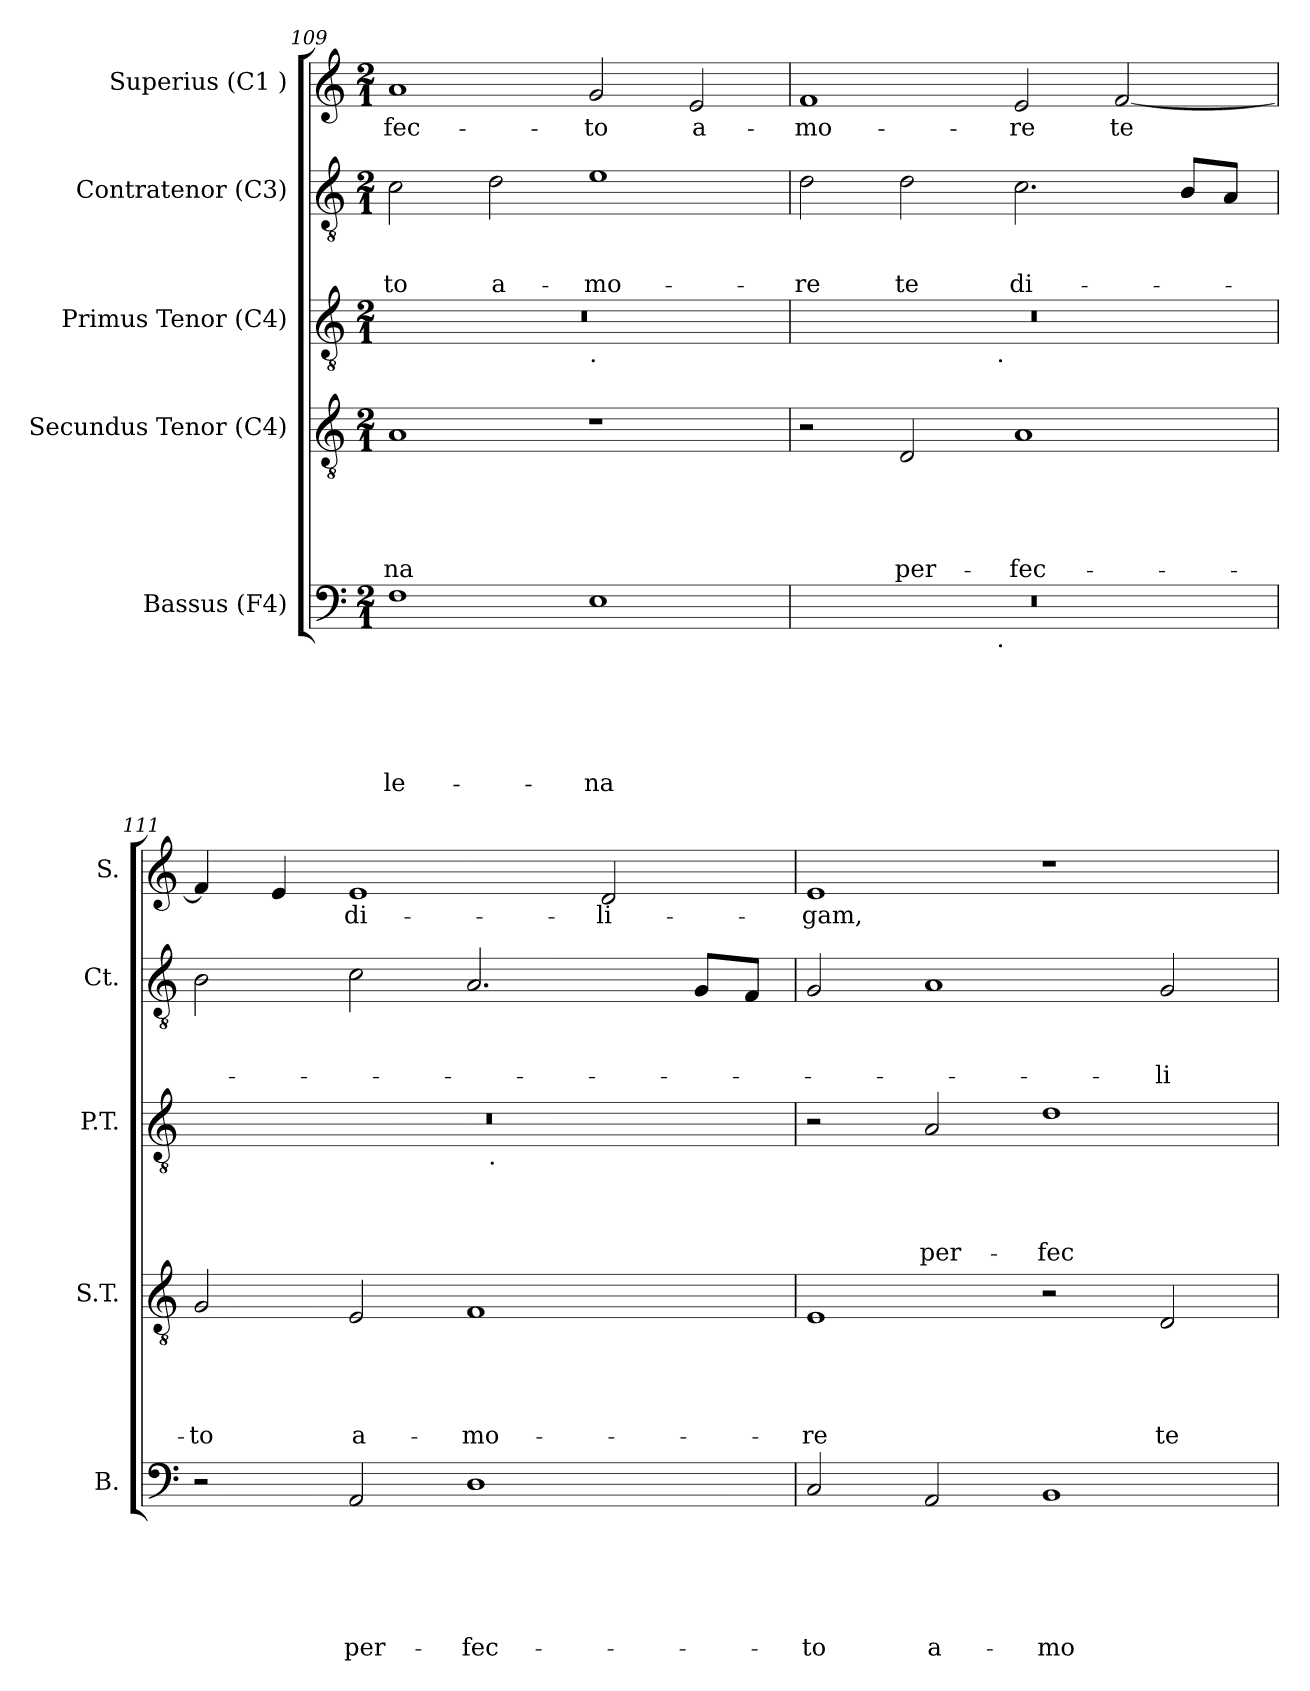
**kern	**text	**text	**text	**text	**text	**text	**kern	**text	**text	**text	**text	**text	**kern	**text	**text	**text	**text	**kern	**text	**text	**text	**kern	**text
*part5	*part5	*part5	*part5	*part5	*part5	*part5	*part4	*part4	*part4	*part4	*part4	*part4	*part3	*part3	*part3	*part3	*part3	*part2	*part2	*part2	*part2	*part1	*part1
*staff5	*staff5	*staff5	*staff5	*staff5	*staff5	*staff5	*staff4	*staff4	*staff4	*staff4	*staff4	*staff4	*staff3	*staff3	*staff3	*staff3	*staff3	*staff2	*staff2	*staff2	*staff2	*staff1	*staff1
*I"Bassus (F4)	*	*	*	*	*	*	*I"Secundus Tenor (C4)	*	*	*	*	*	*I"Primus Tenor (C4)	*	*	*	*	*I"Contratenor (C3)	*	*	*	*I"Superius (C1 )	*
*I'B.	*	*	*	*	*	*	*I'S.T.	*	*	*	*	*	*I'P.T.	*	*	*	*	*I'Ct.	*	*	*	*I'S.	*
*clefF4	*	*	*	*	*	*	*clefGv2	*	*	*	*	*	*clefGv2	*	*	*	*	*clefGv2	*	*	*	*clefG2	*
*k[]	*	*	*	*	*	*	*k[]	*	*	*	*	*	*k[]	*	*	*	*	*k[]	*	*	*	*k[]	*
*C:	*	*	*	*	*	*	*C:	*	*	*	*	*	*C:	*	*	*	*	*C:	*	*	*	*C:	*
*M2/1	*	*	*	*	*	*	*M2/1	*	*	*	*	*	*M2/1	*	*	*	*	*M2/1	*	*	*	*M2/1	*
=109	=109	=109	=109	=109	=109	=109	=109	=109	=109	=109	=109	=109	=109	=109	=109	=109	=109	=109	=109	=109	=109	=109	=109
!	!	!	!	!	!	!LO:LY:b	!	!	!	!	!	!LO:LY:b	!	!	!	!	!	!	!	!	!LO:LY:b	!	!LO:LY:b
*	*	*	*	*	*	*	*	*	*	*	*	*	*^	*	*	*	*	*	*	*	*	*	*
1F	.	.	.	.	.	-le-	1A	.	.	.	.	-na	0r	1ryy	.	.	.	.	2c\	.	.	-to	1a	-fec-
!	!	!	!	!	!	!	!	!	!	!	!	!	!	!	!	!	!	!	!	!	!	!LO:LY:b	!	!
.	.	.	.	.	.	.	.	.	.	.	.	.	.	.	.	.	.	.	2d\	.	.	a-	.	.
!	!	!	!	!	!	!	!	!	!	!	!	!	!	!LO:TX:b:t=.	!	!	!	!	!	!	!	!	!	!
!	!	!	!	!	!	!LO:LY:b	!	!	!	!	!	!	!	!	!	!	!	!	!	!	!	!LO:LY:b	!	!LO:LY:b
1E	.	.	.	.	.	-na	1r	.	.	.	.	.	.	1ryy	.	.	.	.	1e	.	.	-mo-	2g/	-to
!	!	!	!	!	!	!	!	!	!	!	!	!	!	!	!	!	!	!	!	!	!	!	!	!LO:LY:b
.	.	.	.	.	.	.	.	.	.	.	.	.	.	.	.	.	.	.	.	.	.	.	2e/	a-
=110	=110	=110	=110	=110	=110	=110	=110	=110	=110	=110	=110	=110	=110	=110	=110	=110	=110	=110	=110	=110	=110	=110	=110	=110
!	!	!	!	!	!	!	!	!	!	!	!	!	!	!	!	!	!	!	!	!	!	!LO:LY:b	!	!LO:LY:b
*^	*	*	*	*	*	*	*	*	*	*	*	*	*	*	*	*	*	*	*	*	*	*	*	*
0r	2ryy	.	.	.	.	.	.	2r	.	.	.	.	.	0r	2ryy	.	.	.	.	2d\	.	.	-re	1f	-mo-
!	!	!	!	!	!	!	!	!	!	!	!	!	!LO:LY:b	!	!	!	!	!	!	!	!	!	!LO:LY:b	!	!
.	4...ryy	.	.	.	.	.	.	2D/	.	.	.	.	per-	.	4...ryy	.	.	.	.	2d\	.	.	te	.	.
!	!	!	!	!	!	!	!	!	!	!	!	!	!	!	!LO:TX:b:t=.	!	!	!	!	!	!	!	!	!	!
!	!LO:TX:b:t=.	!	!	!	!	!	!	!	!	!	!	!	!	!	!	!	!	!	!	!	!	!	!	!	!
.	1ryy	.	.	.	.	.	.	.	.	.	.	.	.	.	1ryy	.	.	.	.	.	.	.	.	.	.
!	!	!	!	!	!	!	!	!	!	!	!	!	!LO:LY:b:rj	!	!	!	!	!	!	!	!	!	!LO:LY:b	!	!LO:LY:b
.	.	.	.	.	.	.	.	1A	.	.	.	.	-fec-	.	.	.	.	.	.	2.c\	.	.	di-	2e/	-re
!	!	!	!	!	!	!	!	!	!	!	!	!	!	!	!	!	!	!	!	!	!	!	!	!	!LO:LY:b
.	.	.	.	.	.	.	.	.	.	.	.	.	.	.	.	.	.	.	.	.	.	.	.	[<2f/	te
.	.	.	.	.	.	.	.	.	.	.	.	.	.	.	.	.	.	.	.	8B/L	.	.	.	.	.
.	.	.	.	.	.	.	.	.	.	.	.	.	.	.	.	.	.	.	.	8A/J	.	.	.	.	.
.	32ryy	.	.	.	.	.	.	.	.	.	.	.	.	.	32ryy	.	.	.	.	.	.	.	.	.	.
!!LO:LB:g=z
=111	=111	=111	=111	=111	=111	=111	=111	=111	=111	=111	=111	=111	=111	=111	=111	=111	=111	=111	=111	=111	=111	=111	=111	=111	=111
!	!	!	!	!	!	!	!	!	!	!	!	!	!LO:LY:b	!	!	!	!	!	!	!	!	!	!	!	!
*v	*v	*	*	*	*	*	*	*	*	*	*	*	*	*	*	*	*	*	*	*	*	*	*	*	*
2r	.	.	.	.	.	.	2G/	.	.	.	.	-to	0r	1ryy	.	.	.	.	2B\	.	.	.	4f/]	.
.	.	.	.	.	.	.	.	.	.	.	.	.	.	.	.	.	.	.	.	.	.	.	4e/	.
!	!	!	!	!	!	!LO:LY:b	!	!	!	!	!	!LO:LY:b	!	!	!	!	!	!	!	!	!	!	!	!LO:LY:b
2AA/	.	.	.	.	.	per-	2E/	.	.	.	.	a-	.	.	.	.	.	.	2c\	.	.	.	1e	di-
!	!	!	!	!	!	!LO:LY:b	!	!	!	!	!	!LO:LY:b	!	!	!	!	!	!	!	!	!	!	!	!
1D	.	.	.	.	.	-fec-	1F	.	.	.	.	-mo-	.	32ryy	.	.	.	.	2.A/	.	.	.	.	.
!	!	!	!	!	!	!	!	!	!	!	!	!	!	!LO:TX:b:t=.	!	!	!	!	!	!	!	!	!	!
.	.	.	.	.	.	.	.	.	.	.	.	.	.	2ryy	.	.	.	.	.	.	.	.	.	.
!	!	!	!	!	!	!	!	!	!	!	!	!	!	!	!	!	!	!	!	!	!	!	!	!LO:LY:b
.	.	.	.	.	.	.	.	.	.	.	.	.	.	.	.	.	.	.	.	.	.	.	2d/	-li-
.	.	.	.	.	.	.	.	.	.	.	.	.	.	4...ryy	.	.	.	.	.	.	.	.	.	.
.	.	.	.	.	.	.	.	.	.	.	.	.	.	.	.	.	.	.	8G/L	.	.	.	.	.
.	.	.	.	.	.	.	.	.	.	.	.	.	.	.	.	.	.	.	8F/J	.	.	.	.	.
=112	=112	=112	=112	=112	=112	=112	=112	=112	=112	=112	=112	=112	=112	=112	=112	=112	=112	=112	=112	=112	=112	=112	=112	=112
!	!	!	!	!	!	!LO:LY:b	!	!	!	!	!	!LO:LY:b	!	!	!	!	!	!	!	!	!	!	!	!LO:LY:b
*	*	*	*	*	*	*	*	*	*	*	*	*	*v	*v	*	*	*	*	*	*	*	*	*	*
2C/	.	.	.	.	.	-to	1E	.	.	.	.	-re	2r	.	.	.	.	2G/	.	.	.	1e	-gam,
!	!	!	!	!	!	!LO:LY:b	!	!	!	!	!	!	!	!	!	!	!LO:LY:b	!	!	!	!	!	!
2AA/	.	.	.	.	.	a-	.	.	.	.	.	.	2A/	.	.	.	per-	1A	.	.	.	.	.
!	!	!	!	!	!	!LO:LY:b	!	!	!	!	!	!	!	!	!	!	!LO:LY:b	!	!	!	!	!	!
1BB	.	.	.	.	.	-mo-	2r	.	.	.	.	.	1d	.	.	.	-fec-	.	.	.	.	1r	.
!	!	!	!	!	!	!	!	!	!	!	!	!LO:LY:b	!	!	!	!	!	!	!	!	!LO:LY:b	!	!
.	.	.	.	.	.	.	2D/	.	.	.	.	te	.	.	.	.	.	2G/	.	.	-li-	.	.
=	=	=	=	=	=	=	=	=	=	=	=	=	=	=	=	=	=	=	=	=	=	=	=
*-	*-	*-	*-	*-	*-	*-	*-	*-	*-	*-	*-	*-	*-	*-	*-	*-	*-	*-	*-	*-	*-	*-	*-
